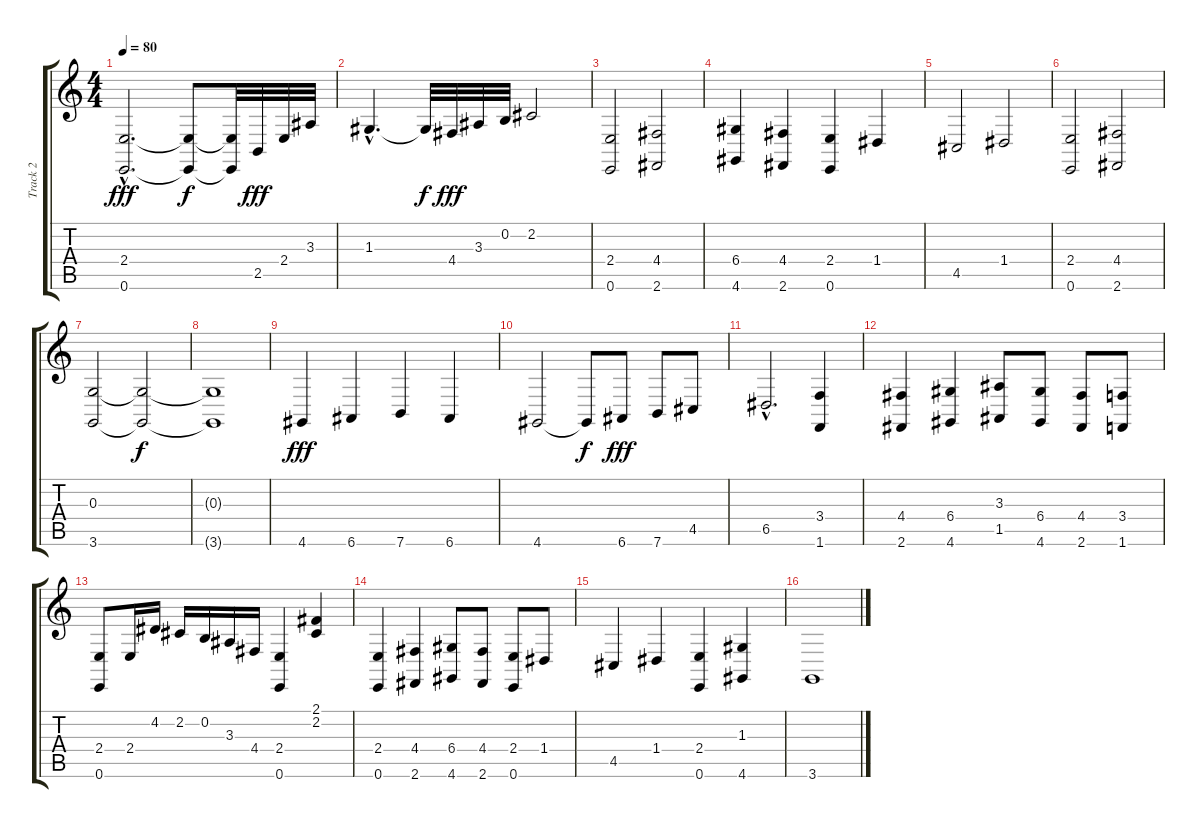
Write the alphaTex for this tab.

\track ("Track 2" "Track 2") {instrument acousticgrandpiano}
\staff {score tabs}
\tuning (E4 B3 G3 D3 A2 E2) {hide}
\ts (4 4)
\tempo 80
\clef g2
\ks c
(2.4{hac} 0.6{hac}).2{d dy fff} (2.4{t} 0.6{t}).8{dy f} (2.4{t} 0.6{t}).32 2.5.32{dy fff} 2.4.32 3.3.32 |
1.3{hac}.4{d} 1.3{t}.32{dy f} 4.4.32{dy fff} 3.3.32 0.2.32 2.2.2 |
(2.4 0.6).2 (4.4 2.6).2 |
(6.4 4.6).4 (4.4 2.6).4 (2.4 0.6).4 1.4.4 |
4.5.2 1.4.2 |
(2.4 0.6).2 (4.4 2.6).2 |
(0.3 3.6).2 (0.3{t} 3.6{t}).2{dy f} |
(0.3{t} 3.6{t}).1 |
4.6.4{dy fff} 6.6.4 7.6.4 6.6.4 |
4.6.2 4.6{t}.8{dy f} 6.6.8{dy fff} 7.6.8 4.5.8 |
6.5{hac}.2{d} (3.4 1.6).4 |
(4.4 2.6).4 (6.4 4.6).4 (3.3 1.5).8 (6.4 4.6).8 (4.4 2.6).8 (3.4 1.6).8 |
(2.4 0.6).8 2.4.16 4.2.16 2.2.16 0.2.16 3.3.16 4.4.16 (2.4 0.6).4 (2.1 2.2).4 |
(2.4 0.6).4 (4.4 2.6).4 (6.4 4.6).8 (4.4 2.6).8 (2.4 0.6).8 1.4.8 |
4.5.4 1.4.4 (2.4 0.6).4 (1.3 4.6).4 |
3.6.1
